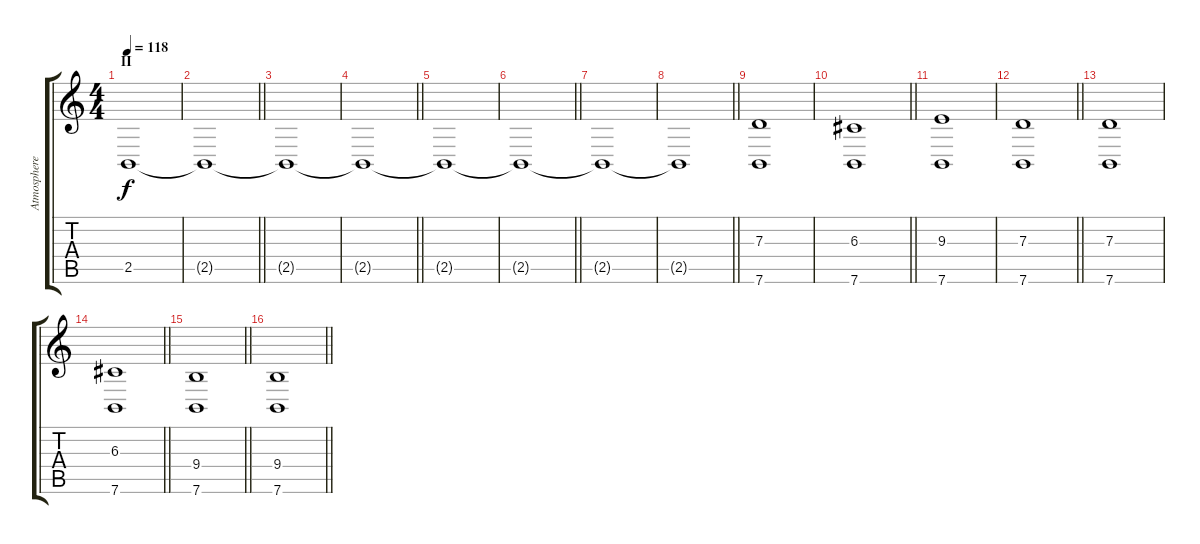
\track ("Atmosphere" "Atmosphere") {instrument seashore}
\staff {score tabs}
\tuning (E4 B3 G3 D3 A2 E2) {hide}
\ts (4 4)
\section ("" "II")
\tempo 118
\clef g2
\ks c
2.5{t}.1{dy f} |
\barLineRight lightlight
2.5{t}.1 |
2.5{t}.1 |
\barLineRight lightlight
2.5{t}.1 |
2.5{t}.1 |
\barLineRight lightlight
2.5{t}.1 |
2.5{t}.1 |
\barLineRight lightlight
2.5{t}.1 |
(7.3 7.6).1{volume 9} |
\barLineRight lightlight
(6.3 7.6).1 |
(9.3 7.6).1 |
\barLineRight lightlight
(7.3 7.6).1 |
(7.3 7.6).1 |
\barLineRight lightlight
(6.3 7.6).1 |
\barLineRight lightlight
(9.4 7.6).1 |
\barLineRight lightlight
(9.4 7.6).1
